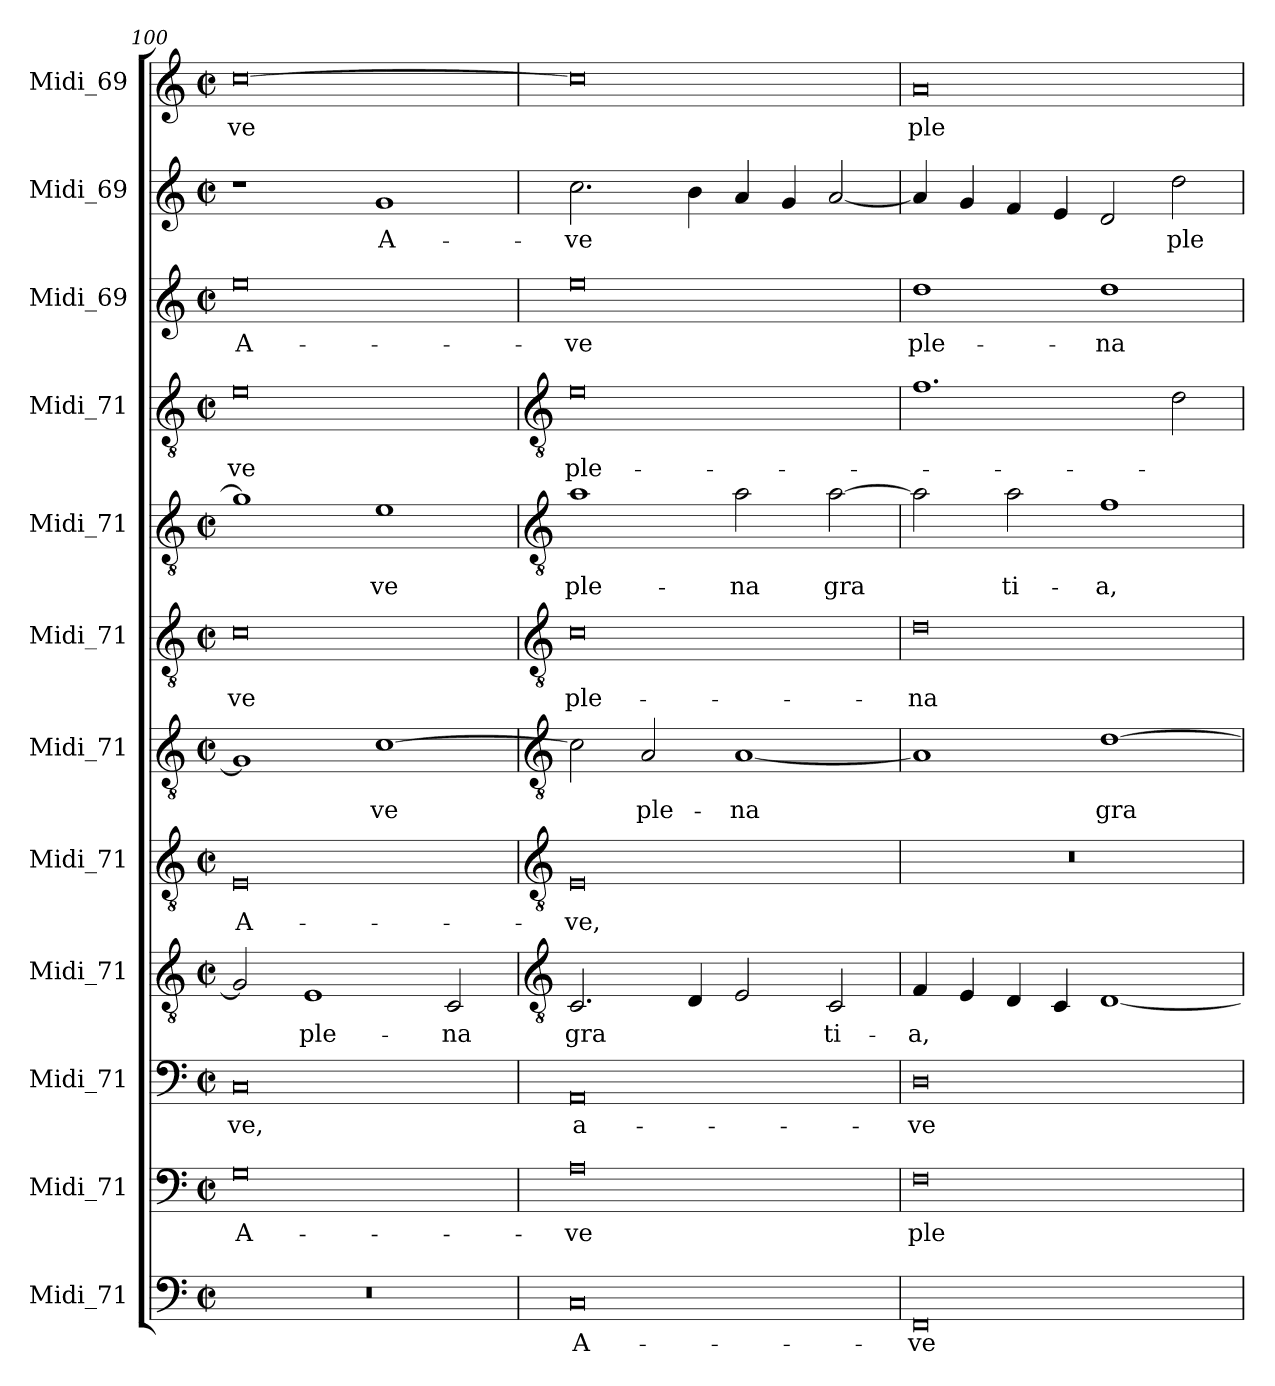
**kern	**text	**kern	**text	**kern	**text	**kern	**text	**kern	**text	**kern	**text	**kern	**text	**kern	**text	**kern	**text	**kern	**text	**kern	**text	**kern	**text
*part12	*part12	*part11	*part11	*part10	*part10	*part9	*part9	*part8	*part8	*part7	*part7	*part6	*part6	*part5	*part5	*part4	*part4	*part3	*part3	*part2	*part2	*part1	*part1
*staff12	*staff12	*staff11	*staff11	*staff10	*staff10	*staff9	*staff9	*staff8	*staff8	*staff7	*staff7	*staff6	*staff6	*staff5	*staff5	*staff4	*staff4	*staff3	*staff3	*staff2	*staff2	*staff1	*staff1
*I"Midi_71	*	*I"Midi_71	*	*I"Midi_71	*	*I"Midi_71	*	*I"Midi_71	*	*I"Midi_71	*	*I"Midi_71	*	*I"Midi_71	*	*I"Midi_71	*	*I"Midi_69	*	*I"Midi_69	*	*I"Midi_69	*
*clefF4	*	*clefF4	*	*clefF4	*	*clefGv2	*	*clefGv2	*	*clefGv2	*	*clefGv2	*	*clefGv2	*	*clefGv2	*	*clefG2	*	*clefG2	*	*clefG2	*
*k[]	*	*k[]	*	*k[]	*	*k[]	*	*k[]	*	*k[]	*	*k[]	*	*k[]	*	*k[]	*	*k[]	*	*k[]	*	*k[]	*
*C:	*	*C:	*	*C:	*	*C:	*	*C:	*	*C:	*	*C:	*	*C:	*	*C:	*	*C:	*	*C:	*	*C:	*
*M4/2	*	*M4/2	*	*M4/2	*	*M4/2	*	*M4/2	*	*M4/2	*	*M4/2	*	*M4/2	*	*M4/2	*	*M4/2	*	*M4/2	*	*M4/2	*
*met(c|)	*	*met(c|)	*	*met(c|)	*	*met(c|)	*	*met(c|)	*	*met(c|)	*	*met(c|)	*	*met(c|)	*	*met(c|)	*	*met(c|)	*	*met(c|)	*	*met(c|)	*
=100	=100	=100	=100	=100	=100	=100	=100	=100	=100	=100	=100	=100	=100	=100	=100	=100	=100	=100	=100	=100	=100	=100	=100
!	!	!	!LO:LY:b	!	!LO:LY:b	!	!	!	!LO:LY:b	!	!	!	!LO:LY:b	!	!	!	!LO:LY:b	!	!LO:LY:b	!	!	!	!LO:LY:b
0r	.	0G	A-	0C	-ve,	2G]	.	0E	A-	1G]	.	0c	-ve	1g]	.	0e	-ve	0ee	A-	1r	.	[0cc	-ve
!	!	!	!	!	!	!	!LO:LY:b	!	!	!	!	!	!	!	!	!	!	!	!	!	!	!	!
.	.	.	.	.	.	1E	ple-	.	.	.	.	.	.	.	.	.	.	.	.	.	.	.	.
!	!	!	!	!	!	!	!	!	!	!	!LO:LY:b	!	!	!	!LO:LY:b	!	!	!	!	!	!LO:LY:b	!	!
.	.	.	.	.	.	.	.	.	.	[1c	-ve	.	.	1e	-ve	.	.	.	.	1g	A-	.	.
!	!	!	!	!	!	!	!LO:LY:b	!	!	!	!	!	!	!	!	!	!	!	!	!	!	!	!
.	.	.	.	.	.	2C	-na	.	.	.	.	.	.	.	.	.	.	.	.	.	.	.	.
!!LO:LB:g=z
=101	=101	=101	=101	=101	=101	=101	=101	=101	=101	=101	=101	=101	=101	=101	=101	=101	=101	=101	=101	=101	=101	=101	=101
*	*	*	*	*	*	*clefGv2	*	*clefGv2	*	*clefGv2	*	*clefGv2	*	*clefGv2	*	*clefGv2	*	*	*	*	*	*	*
!	!LO:LY:b	!	!LO:LY:b	!	!LO:LY:b	!	!LO:LY:b	!	!LO:LY:b	!	!	!	!LO:LY:b	!	!LO:LY:b	!	!LO:LY:b	!	!LO:LY:b	!	!LO:LY:b	!	!
0C	A-	0A	-ve	0AA	a-	2.C	gra	0E	-ve,	2c]	.	0c	ple-	1a	ple-	0e	ple-	0ee	-ve	2.cc	-ve	0cc]	.
!	!	!	!	!	!	!	!	!	!	!	!LO:LY:b	!	!	!	!	!	!	!	!	!	!	!	!
.	.	.	.	.	.	.	.	.	.	2A	ple-	.	.	.	.	.	.	.	.	.	.	.	.
.	.	.	.	.	.	4D	.	.	.	.	.	.	.	.	.	.	.	.	.	4b	.	.	.
!	!	!	!	!	!	!	!	!	!	!	!LO:LY:b	!	!	!	!LO:LY:b	!	!	!	!	!	!	!	!
.	.	.	.	.	.	2E	.	.	.	[1A	-na	.	.	2a	-na	.	.	.	.	4a	.	.	.
.	.	.	.	.	.	.	.	.	.	.	.	.	.	.	.	.	.	.	.	4g	.	.	.
!	!	!	!	!	!	!	!LO:LY:b	!	!	!	!	!	!	!	!LO:LY:b	!	!	!	!	!	!	!	!
.	.	.	.	.	.	2C	ti-	.	.	.	.	.	.	[2a	gra	.	.	.	.	[2a	.	.	.
=102	=102	=102	=102	=102	=102	=102	=102	=102	=102	=102	=102	=102	=102	=102	=102	=102	=102	=102	=102	=102	=102	=102	=102
!	!LO:LY:b	!	!LO:LY:b	!	!LO:LY:b	!	!LO:LY:b	!	!	!	!	!	!LO:LY:b	!	!	!	!	!	!LO:LY:b	!	!	!	!LO:LY:b
0FF	-ve	0F	ple-	0D	-ve	4F	-a,	0r	.	1A]	.	0d	-na	2a]	.	1.f	.	1dd	ple-	4a]	.	0a	ple-
.	.	.	.	.	.	4E	.	.	.	.	.	.	.	.	.	.	.	.	.	4g	.	.	.
!	!	!	!	!	!	!	!	!	!	!	!	!	!	!	!LO:LY:b	!	!	!	!	!	!	!	!
.	.	.	.	.	.	4D	.	.	.	.	.	.	.	2a	ti-	.	.	.	.	4f	.	.	.
.	.	.	.	.	.	4C	.	.	.	.	.	.	.	.	.	.	.	.	.	4e	.	.	.
!	!	!	!	!	!	!	!	!	!	!	!LO:LY:b	!	!	!	!LO:LY:b	!	!	!	!LO:LY:b	!	!	!	!
.	.	.	.	.	.	[1D	.	.	.	[1d	gra	.	.	1f	-a,	.	.	1dd	-na	2d	.	.	.
!	!	!	!	!	!	!	!	!	!	!	!	!	!	!	!	!	!	!	!	!	!LO:LY:b	!	!
.	.	.	.	.	.	.	.	.	.	.	.	.	.	.	.	2d	.	.	.	2dd	ple-	.	.
=	=	=	=	=	=	=	=	=	=	=	=	=	=	=	=	=	=	=	=	=	=	=	=
*-	*-	*-	*-	*-	*-	*-	*-	*-	*-	*-	*-	*-	*-	*-	*-	*-	*-	*-	*-	*-	*-	*-	*-
